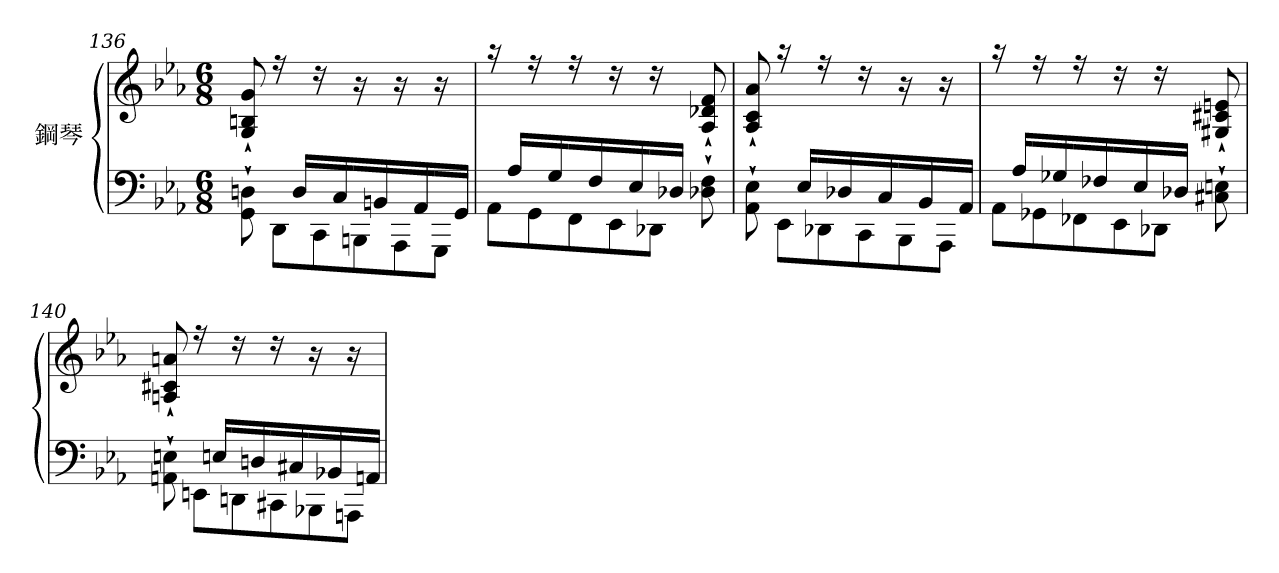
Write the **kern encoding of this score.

**kern	**kern
*part1	*part1
*staff2	*staff1
*I"鋼琴	*
*clefF4	*clefG2
*k[b-e-a-]	*k[b-e-a-]
*M6/8	*M6/8
=136	=136
*^	*
8.ryy	8GG\` 8Dn\`	8G/` 8Bn/` 8g/`
.	8DD\L	16rff
16D/LL	.	16ryy
16ryy	8CC\	16rdd
16C/	.	16ryy
16ryy	8BBBn\	16r
16BBn/	.	16ryy
16ryy	8AAA-\	16r
16AA-/	.	16ryy
16ryy	8GGG\J	16r
16GG/JJ	.	16ryy
=137	=137	=137
16ryy	8AA-\L	16raa
16A-/LL	.	16ryy
16ryy	8GG\	16rff
16G/	.	16ryy
16ryy	8FF\	16rff
16F/	.	16ryy
16ryy	8EE-\	16rdd
16E-/	.	16ryy
16ryy	8DD-X\J	16rdd
*	*	*MM100
16D-X/JJ	.	16ryy
*	*	*MM178
8ryy	8D-X\` 8F\`	8A-/` 8d-X/` 8f/`
=138	=138	=138
8.ryy	8AA-\` 8E-\`	8A-/` 8c/` 8a-/`
.	8EE-\L	16raa
16E-/LL	.	16ryy
16ryy	8DD-X\	16rff
16D-X/	.	16ryy
16ryy	8CC\	16rdd
16C/	.	16ryy
16ryy	8BBB-\	16r
16BB-/	.	16ryy
16ryy	8AAA-\J	16r
16AA-/JJ	.	16ryy
!!LO:LB:g=z
=139	=139	=139
16ryy	8AA-\L	16raa
16A-/LL	.	16ryy
16ryy	8GG-X\	16rff
16G-X/	.	16ryy
16ryy	8FF-X\	16rff
16F-X/	.	16ryy
16ryy	8EE-\	16rdd
16E-/	.	16ryy
16ryy	8DD-X\J	16rdd
*	*	*MM100
16D-X/JJ	.	16ryy
*	*	*MM178
8ryy	8C#X\` 8En\`	8G#X/` 8c#X/` 8en/`
=140	=140	=140
8.ryy	8AAn\` 8En\`	8An/` 8c#X/` 8an/`
.	8EEn\L	16rff
16En/LL	.	16ryy
16ryy	8DDn\	16rdd
16Dn/	.	16ryy
16ryy	8CC#X\	16rdd
16C#X/	.	16ryy
16ryy	8BBB-X\	16r
16BB-X/	.	16ryy
16ryy	8AAAn\J	16r
16AAn/JJ	.	16ryy
*v	*v	*
=	=
*-	*-
